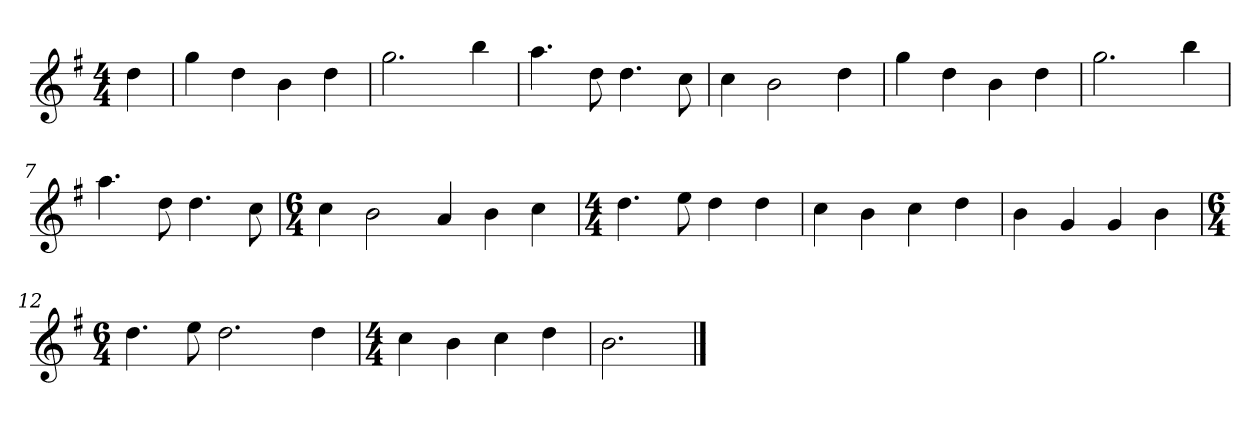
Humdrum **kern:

**kern
*part1
*staff1
*k[f#]
*M4/4
*MM120
=
4dd
=1
4gg
4dd
4b
4dd
=2
2.gg
4bb
=3
4.aa
8dd
4.dd
8cc
=4
4cc
2b
4dd
=5
4gg
4dd
4b
4dd
=6
2.gg
4bb
=7
4.aa
8dd
4.dd
8cc
=8
*M6/4
4cc
2b
4a
4b
4cc
=9
*M4/4
4.dd
8ee
4dd
4dd
=10
4cc
4b
4cc
4dd
=11
4b
4g
4g
4b
=12
*M6/4
4.dd
8ee
2.dd
4dd
=13
*M4/4
4cc
4b
4cc
4dd
=14
2.b
==
*-
